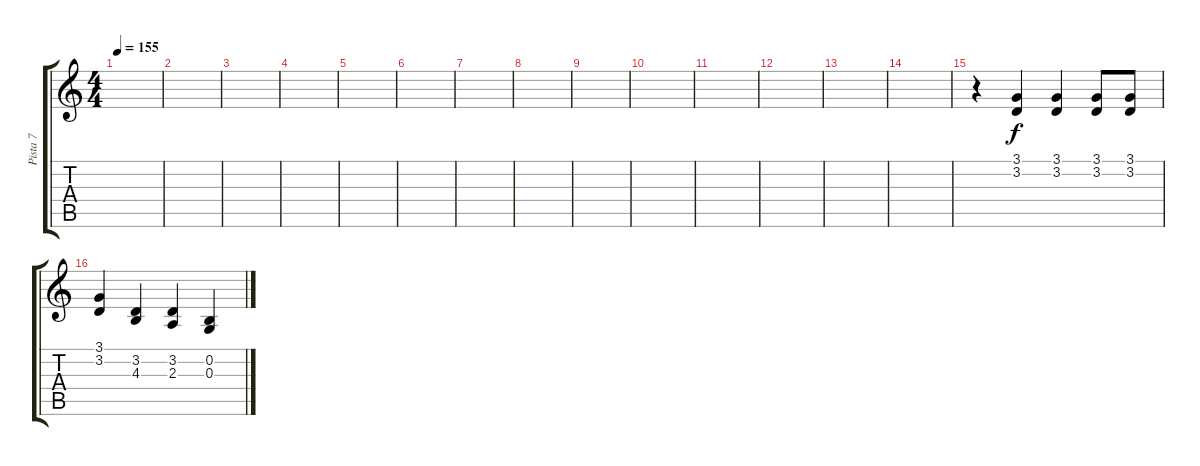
\track ("Pista 7" "Pista 7") {instrument electricgrandpiano}
\staff {score tabs}
\tuning (E4 B3 G3 D3 A2 E2) {hide}
\ts (4 4)
\tempo 155
\clef g2
\ks c
|
|
|
|
|
|
|
|
|
|
|
|
|
|
r.4 (3.1 3.2).4 (3.1 3.2).4 (3.1 3.2).8 (3.1 3.2).8 |
(3.1 3.2).4 (3.2 4.3).4 (3.2 2.3).4 (0.2 0.3).4
